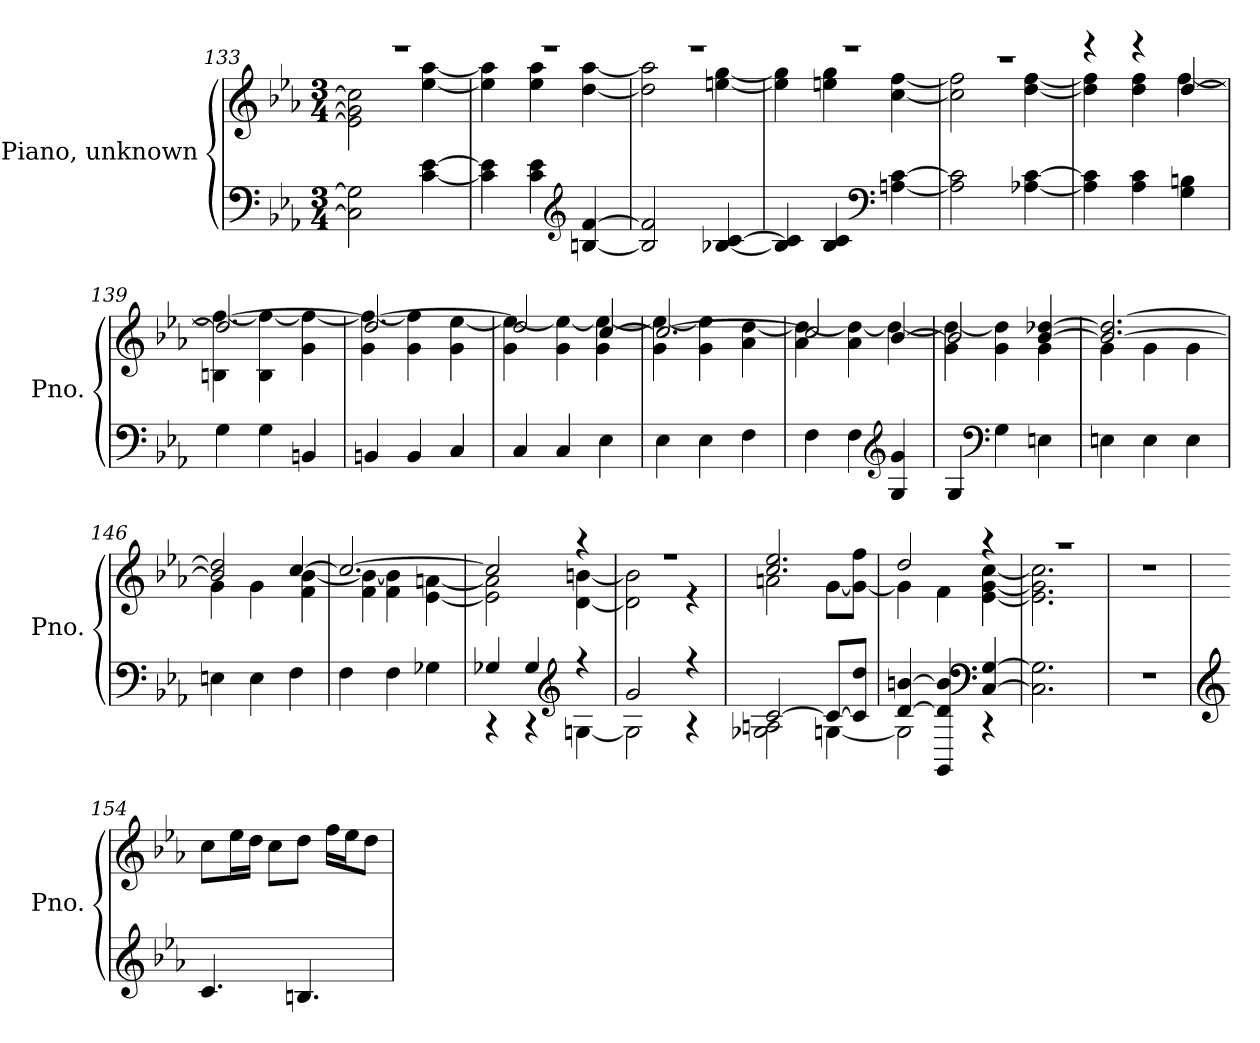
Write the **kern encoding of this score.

**kern	**kern
*part1	*part1
*staff2	*staff1
*I"Piano, unknown	*
*I'Pno.	*
*clefF4	*clefG2
*k[b-e-a-]	*k[b-e-a-]
*M3/4	*M3/4
=133	=133
*	*^
2C\] 2G\]	2.r	2e-\] 2g\] 2cc\]
[4c\ [4e-\	.	[4ee-\ [4aa-\
=134	=134	=134
4c\] 4e-\]	2.r	4ee-\] 4aa-\]
4c\ 4e-\	.	4ee-\ 4aa-\
*clefG2	*	*
[4Bn/ [4f/	.	[4dd\ [4aa-\
!!LO:LB:g=z	!!
=135	=135	=135
2B/] 2f/]	2.r	2dd\] 2aa-\]
[4B-X/ [4c/	.	[4een\ [4gg\
=136	=136	=136
4B-/] 4c/]	2.r	4ee\] 4gg\]
4B-/ 4c/	.	4een\ 4gg\
*clefF4	*	*
[4An\ [4c\	.	[4cc\ [4ff\
=137	=137	=137
2A\] 2c\]	2.r	2cc\] 2ff\]
[4A-X\ [4c\	.	[4dd\ [4ff\
=138	=138	=138
4A-\] 4c\]	4r	4dd\] 4ff\]
4A-\ 4c\	4r	4dd\ 4ff\
4G\ 4Bn\	[4dd/	[4ff\
=139	=139	=139
4G\	2.dd/_	4Bn\ 4ff\_
4G\	.	4B\ 4ff\_
4BBn/	.	4g\ 4ff\_
=140	=140	=140
4BBn/	2.dd/_	4g\ 4ff\_
4BB/	.	4g\ 4ff\]
4C/	.	4g\ [4ee-\
=141	=141	=141
4C/	2dd/]	4g\ 4ee-\_
4C/	.	4g\ 4ee-\_
4E-\	[4cc/	4g\ 4ee-\_
!!LO:PB:g=z	!!
=142	=142	=142
4E-\	2.cc/_	4g\ 4ee-\_
4E-\	.	4g\ 4ee-\]
4F\	.	4a-\ [4dd\
=143	=143	=143
4F\	2cc/]	4a-\ 4dd\_
4F\	.	4a-\ 4dd\_
*clefG2	*	*
4G/ 4g/	[4b-/	4dd\_
=144	=144	=144
4G/	2b-/]	4g\ 4dd\_
*clefF4	*	*
4G\	.	4g\ 4dd\]
4En\	[4b-/ [4dd-X/	4g\
=145	=145	=145
4En\	2.b-/_ 2.dd-/_	4g\
4E\	.	4g\
4E\	.	4g\
=146	=146	=146
4En\	2b-/] 2dd-/]	4g\
4E\	.	4g\
4F\	[4cc/	4f\ [4b-\
=147	=147	=147
4F\	2.cc/_	4f\ 4b-\_
4F\	.	4f\ 4b-\]
4G-X\	.	[4e-\ [4an\
=148	=148	=148
*^	*	*
4G-X/	4r	2cc/]	2e-\] 2a\]
4G-/	4r	.	.
*clefG2	*	*	*
4r	[4Gn\	4r	[4d\ [4bn\
!!LO:LB:g=z	!!
=149	=149	=149	=149
2g/	2G\]	2.r	2d\] 2b\]
4r	4r	.	4r
=150	=150	=150	=150
[2c/	2G-X\ 2An\	2.cc/ 2.ee-/	2an\
8c/L_	[4Gn\	.	[8g\L
8c/] 8dd/J	.	.	8g\_ 8ff\J
=151	=151	=151	=151
[4d/ [4bn/	2G\]	2dd/	4g\]
4GG/ 4d/] 4b/]	.	.	4f\
*clefF4	*	*	*
[4C/ [4G/	4r	4r	[4e-\ [4g\ [4cc\
*v	*v	*	*
=152	=152	=152
2.C\] 2.G\]	2.r	2.e-\] 2.g\] 2.cc\]
*	*v	*v
=153	=153
2.r	2.r
=154	=154
*clefG2	*
4.c/	8cc\L
.	16ee-\L
.	16dd\JJ
.	8cc\L
4.Bn/	8dd\J
.	16ff\LL
.	16ee-\J
.	8dd\J
=	=
*-	*-
